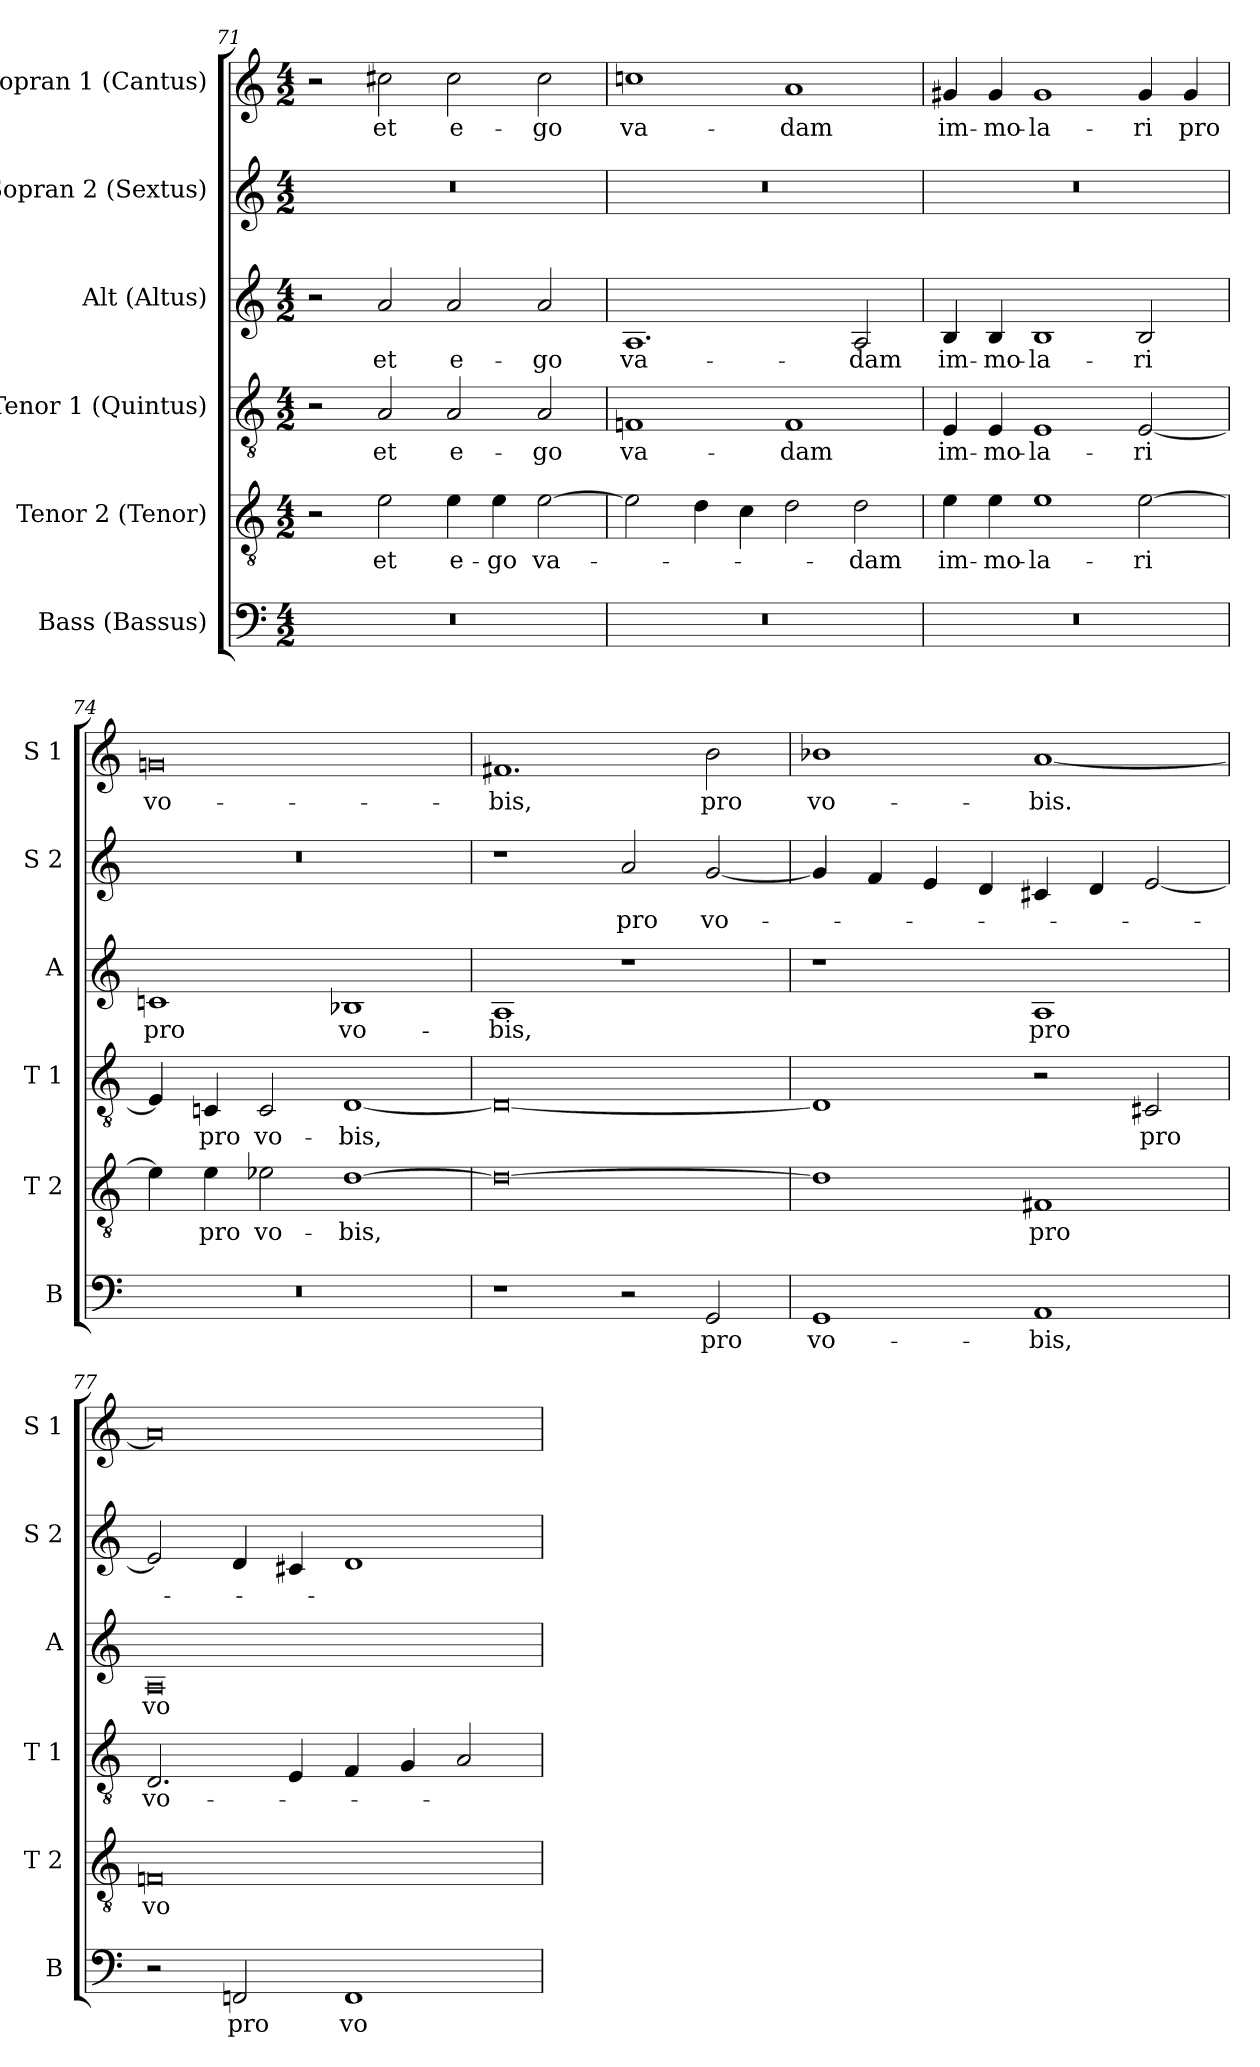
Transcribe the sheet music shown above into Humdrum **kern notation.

**kern	**text	**kern	**text	**kern	**text	**kern	**text	**kern	**text	**kern	**text
*part6	*part6	*part5	*part5	*part4	*part4	*part3	*part3	*part2	*part2	*part1	*part1
*staff6	*staff6	*staff5	*staff5	*staff4	*staff4	*staff3	*staff3	*staff2	*staff2	*staff1	*staff1
*I"Bass (Bassus)	*	*I"Tenor 2 (Tenor)	*	*I"Tenor 1 (Quintus)	*	*I"Alt (Altus)	*	*I"Sopran 2 (Sextus)	*	*I"Sopran 1 (Cantus)	*
*I'B	*	*I'T 2	*	*I'T 1	*	*I'A	*	*I'S 2	*	*I'S 1	*
*clefF4	*	*clefGv2	*	*clefGv2	*	*clefG2	*	*clefG2	*	*clefG2	*
*k[]	*	*k[]	*	*k[]	*	*k[]	*	*k[]	*	*k[]	*
*C:	*	*C:	*	*C:	*	*C:	*	*C:	*	*C:	*
*M4/2	*	*M4/2	*	*M4/2	*	*M4/2	*	*M4/2	*	*M4/2	*
=71	=71	=71	=71	=71	=71	=71	=71	=71	=71	=71	=71
0r	.	2r	.	2r	.	2r	.	0r	.	2r	.
!	!	!	!LO:LY:b	!	!LO:LY:b	!	!LO:LY:b	!	!	!	!LO:LY:b
.	.	2e\	et	2A/	et	2a/	et	.	.	2cc#X\	et
!	!	!	!LO:LY:b	!	!LO:LY:b	!	!LO:LY:b	!	!	!	!LO:LY:b
.	.	4e\	e-	2A/	e-	2a/	e-	.	.	2cc#\	e-
!	!	!	!LO:LY:b	!	!	!	!	!	!	!	!
.	.	4e\	-go	.	.	.	.	.	.	.	.
!	!	!	!LO:LY:b	!	!LO:LY:b	!	!LO:LY:b	!	!	!	!LO:LY:b
.	.	[2e\	va-	2A/	-go	2a/	-go	.	.	2cc#\	-go
=72	=72	=72	=72	=72	=72	=72	=72	=72	=72	=72	=72
!	!	!	!	!	!LO:LY:b	!	!LO:LY:b	!	!	!	!LO:LY:b
0r	.	2e\]	.	1Fn	va-	1.A	va-	0r	.	1ccn	va-
.	.	4d\	.	.	.	.	.	.	.	.	.
.	.	4c\	.	.	.	.	.	.	.	.	.
!	!	!	!	!	!LO:LY:b	!	!	!	!	!	!LO:LY:b
.	.	2d\	.	1F	-dam	.	.	.	.	1a	-dam
!	!	!	!LO:LY:b	!	!	!	!LO:LY:b	!	!	!	!
.	.	2d\	-dam	.	.	2A/	-dam	.	.	.	.
=73	=73	=73	=73	=73	=73	=73	=73	=73	=73	=73	=73
!	!	!	!LO:LY:b	!	!LO:LY:b	!	!LO:LY:b	!	!	!	!LO:LY:b
0r	.	4e\	im-	4E/	im-	4B/	im-	0r	.	4g#X/	im-
!	!	!	!LO:LY:b	!	!LO:LY:b	!	!LO:LY:b	!	!	!	!LO:LY:b
.	.	4e\	-mo-	4E/	-mo-	4B/	-mo-	.	.	4g#/	-mo-
!	!	!	!LO:LY:b	!	!LO:LY:b	!	!LO:LY:b	!	!	!	!LO:LY:b
.	.	1e	-la-	1E	-la-	1B	-la-	.	.	1g#	-la-
!	!	!	!LO:LY:b	!	!LO:LY:b	!	!LO:LY:b	!	!	!	!LO:LY:b
.	.	[2e\	-ri	[2E/	-ri	2B/	-ri	.	.	4g#/	-ri
!	!	!	!	!	!	!	!	!	!	!	!LO:LY:b
.	.	.	.	.	.	.	.	.	.	4g#/	pro
!!LO:PB:g=z
=74	=74	=74	=74	=74	=74	=74	=74	=74	=74	=74	=74
!	!	!	!	!	!	!	!LO:LY:b	!	!	!	!LO:LY:b
0r	.	4e\]	.	4E/]	.	1cn	pro	0r	.	0gn	vo-
!	!	!	!LO:LY:b	!	!LO:LY:b	!	!	!	!	!	!
.	.	4e\	pro	4Cn/	pro	.	.	.	.	.	.
!	!	!	!LO:LY:b	!	!LO:LY:b	!	!	!	!	!	!
.	.	2e-X\	vo-	2C/	vo-	.	.	.	.	.	.
!	!	!	!LO:LY:b	!	!LO:LY:b	!	!LO:LY:b	!	!	!	!
.	.	[1d	-bis,	[1D	-bis,	1B-X	vo-	.	.	.	.
=75	=75	=75	=75	=75	=75	=75	=75	=75	=75	=75	=75
!	!	!	!	!	!	!	!LO:LY:b	!	!	!	!LO:LY:b
1r	.	0d_	.	0D_	.	1A	-bis,	1r	.	1.f#X	-bis,
!	!	!	!	!	!	!	!	!	!LO:LY:b	!	!
2r	.	.	.	.	.	1r	.	2a/	pro	.	.
!	!LO:LY:b	!	!	!	!	!	!	!	!LO:LY:b	!	!LO:LY:b
2GG/	pro	.	.	.	.	.	.	[2g/	vo-	2b\	pro
=76	=76	=76	=76	=76	=76	=76	=76	=76	=76	=76	=76
!	!LO:LY:b	!	!	!	!	!	!	!	!	!	!LO:LY:b
1GG	vo-	1d]	.	1D]	.	1r	.	4g/]	.	1b-X	vo-
.	.	.	.	.	.	.	.	4f/	.	.	.
.	.	.	.	.	.	.	.	4e/	.	.	.
.	.	.	.	.	.	.	.	4d/	.	.	.
!	!LO:LY:b	!	!LO:LY:b	!	!	!	!LO:LY:b	!	!	!	!LO:LY:b
1AA	-bis,	1F#X	pro	2r	.	1A	pro	4c#X/	.	[1a	-bis.
.	.	.	.	.	.	.	.	4d/	.	.	.
!	!	!	!	!	!LO:LY:b	!	!	!	!	!	!
.	.	.	.	2C#X/	pro	.	.	[2e/	.	.	.
=77	=77	=77	=77	=77	=77	=77	=77	=77	=77	=77	=77
!	!	!	!LO:LY:b	!	!LO:LY:b	!	!LO:LY:b	!	!	!	!
2r	.	0Fn	vo-	2.D/	vo-	0A	vo-	2e/]	.	0a]	.
!	!LO:LY:b	!	!	!	!	!	!	!	!	!	!
2FFn/	pro	.	.	.	.	.	.	4d/	.	.	.
.	.	.	.	4E/	.	.	.	4c#X/	.	.	.
!	!LO:LY:b	!	!	!	!	!	!	!	!	!	!
1FF	vo-	.	.	4F/	.	.	.	1d	.	.	.
.	.	.	.	4G/	.	.	.	.	.	.	.
.	.	.	.	2A/	.	.	.	.	.	.	.
=	=	=	=	=	=	=	=	=	=	=	=
*-	*-	*-	*-	*-	*-	*-	*-	*-	*-	*-	*-
